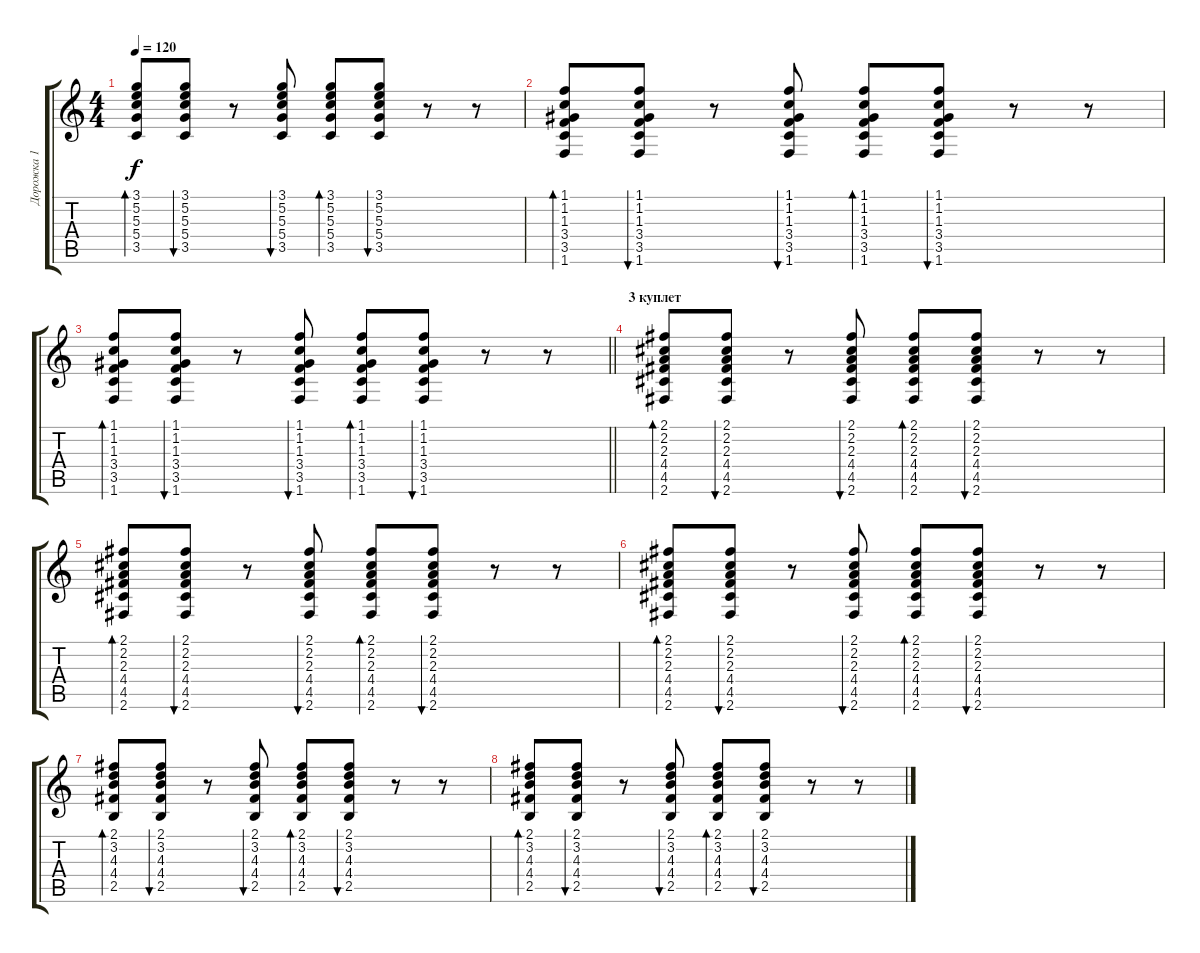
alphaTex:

\track ("Дорожка 1" "Дорожка 1") {instrument acousticguitarsteel}
\staff {score tabs}
\tuning (E4 B3 G3 D3 A2 E2) {hide}
\ts (4 4)
\tempo 120
\clef g2
\ks c
(3.1 5.2 5.3 5.4 3.5).8{bd 60 dy f} (3.1 5.2 5.3 5.4 3.5).8{bu 60} r.8 (3.1 5.2 5.3 5.4 3.5).8{bu 60} (3.1 5.2 5.3 5.4 3.5).8{bd 60} (3.1 5.2 5.3 5.4 3.5).8{bu 60} r.8 r.8 |
(1.1 1.2 1.3 3.4 3.5 1.6).8{bd 60} (1.1 1.2 1.3 3.4 3.5 1.6).8{bu 60} r.8 (1.1 1.2 1.3 3.4 3.5 1.6).8{bu 60} (1.1 1.2 1.3 3.4 3.5 1.6).8{bd 60} (1.1 1.2 1.3 3.4 3.5 1.6).8{bu 60} r.8 r.8 |
\barLineRight lightlight
(1.1 1.2 1.3 3.4 3.5 1.6).8{bd 60} (1.1 1.2 1.3 3.4 3.5 1.6).8{bu 60} r.8 (1.1 1.2 1.3 3.4 3.5 1.6).8{bu 60} (1.1 1.2 1.3 3.4 3.5 1.6).8{bd 60} (1.1 1.2 1.3 3.4 3.5 1.6).8{bu 60} r.8 r.8 |
\section ("" "3 куплет")
(2.1 2.2 2.3 4.4 4.5 2.6).8{bd 60} (2.1 2.2 2.3 4.4 4.5 2.6).8{bu 60} r.8 (2.1 2.2 2.3 4.4 4.5 2.6).8{bu 60} (2.1 2.2 2.3 4.4 4.5 2.6).8{bd 60} (2.1 2.2 2.3 4.4 4.5 2.6).8{bu 60} r.8 r.8 |
(2.1 2.2 2.3 4.4 4.5 2.6).8{bd 60} (2.1 2.2 2.3 4.4 4.5 2.6).8{bu 60} r.8 (2.1 2.2 2.3 4.4 4.5 2.6).8{bu 60} (2.1 2.2 2.3 4.4 4.5 2.6).8{bd 60} (2.1 2.2 2.3 4.4 4.5 2.6).8{bu 60} r.8 r.8 |
(2.1 2.2 2.3 4.4 4.5 2.6).8{bd 60} (2.1 2.2 2.3 4.4 4.5 2.6).8{bu 60} r.8 (2.1 2.2 2.3 4.4 4.5 2.6).8{bu 60} (2.1 2.2 2.3 4.4 4.5 2.6).8{bd 60} (2.1 2.2 2.3 4.4 4.5 2.6).8{bu 60} r.8 r.8 |
(2.1 3.2 4.3 4.4 2.5).8{bd 60} (2.1 3.2 4.3 4.4 2.5).8{bu 60} r.8 (2.1 3.2 4.3 4.4 2.5).8{bu 60} (2.1 3.2 4.3 4.4 2.5).8{bd 60} (2.1 3.2 4.3 4.4 2.5).8{bu 60} r.8 r.8 |
(2.1 3.2 4.3 4.4 2.5).8{bd 60} (2.1 3.2 4.3 4.4 2.5).8{bu 60} r.8 (2.1 3.2 4.3 4.4 2.5).8{bu 60} (2.1 3.2 4.3 4.4 2.5).8{bd 60} (2.1 3.2 4.3 4.4 2.5).8{bu 60} r.8 r.8
